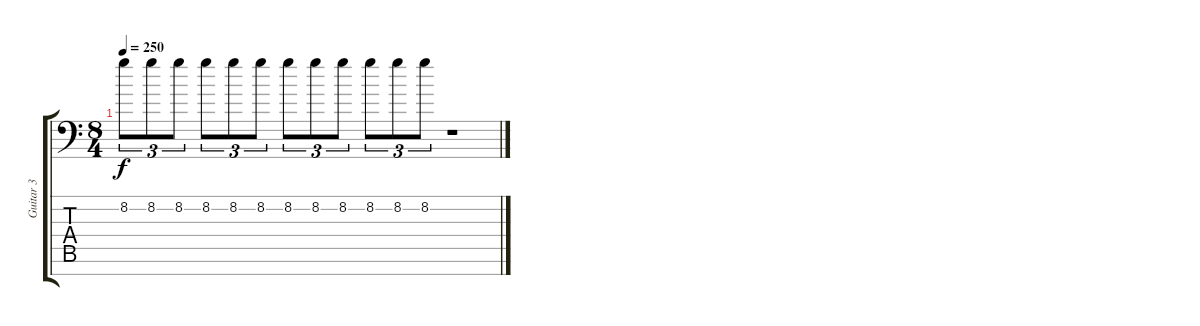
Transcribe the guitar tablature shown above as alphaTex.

\track ("Guitar 3" "Guitar 3") {instrument distortionguitar}
\staff {score tabs}
\tuning (E4 B3 G3 D3 A2 E2 A1) {hide}
\ts (8 4)
\tempo 250
\clef f4
\ks c
8.2.8{tu (3 2) dy f} 8.2.8{tu (3 2)} 8.2.8{tu (3 2)} 8.2.8{tu (3 2)} 8.2.8{tu (3 2)} 8.2.8{tu (3 2)} 8.2.8{tu (3 2)} 8.2.8{tu (3 2)} 8.2.8{tu (3 2)} 8.2.8{tu (3 2)} 8.2.8{tu (3 2)} 8.2.8{tu (3 2)} r.1
